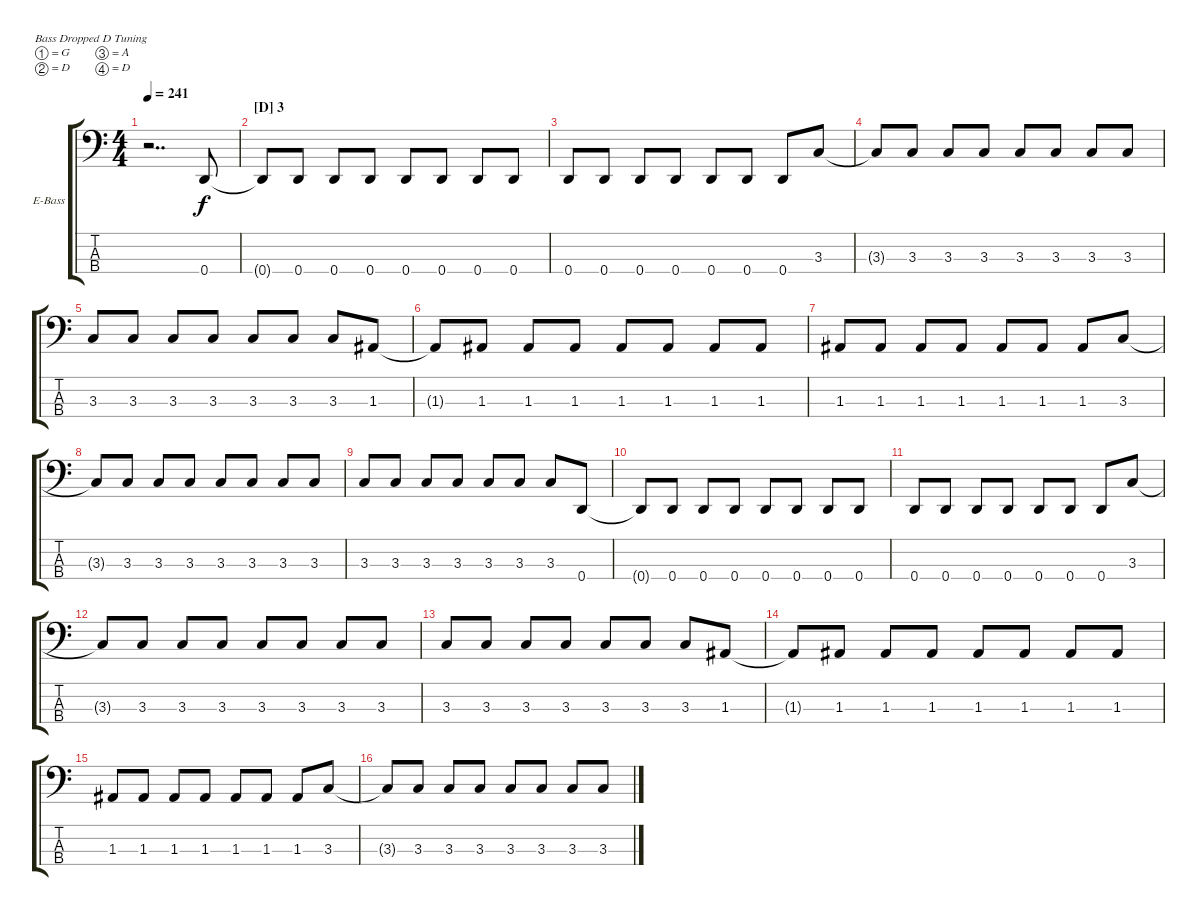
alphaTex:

\defaultSystemsLayout 4
\bracketExtendMode groupsimilarinstruments
\firstSystemTrackNameOrientation horizontal
\otherSystemsTrackNameOrientation horizontal
\track ("Electric Bass (Pick)" "E-Bass") {instrument electricbassfinger}
\staff {score tabs}
\tuning (G2 D2 A1 D1)
\ts (4 4)
\tempo 241
\clef f4
\ks c
r.2{dd dy f} 0.4.8 |
\section ("D" "3")
0.4{t}.8 0.4.8 0.4.8 0.4.8 0.4.8 0.4.8 0.4.8 0.4.8 |
0.4.8 0.4.8 0.4.8 0.4.8 0.4.8 0.4.8 0.4.8 3.3.8 |
3.3{t}.8 3.3.8 3.3.8 3.3.8 3.3.8 3.3.8 3.3.8 3.3.8 |
3.3.8 3.3.8 3.3.8 3.3.8 3.3.8 3.3.8 3.3.8 1.3.8 |
1.3{t}.8 1.3.8 1.3.8 1.3.8 1.3.8 1.3.8 1.3.8 1.3.8 |
1.3.8 1.3.8 1.3.8 1.3.8 1.3.8 1.3.8 1.3.8 3.3.8 |
3.3{t}.8 3.3.8 3.3.8 3.3.8 3.3.8 3.3.8 3.3.8 3.3.8 |
3.3.8 3.3.8 3.3.8 3.3.8 3.3.8 3.3.8 3.3.8 0.4.8 |
0.4{t}.8 0.4.8 0.4.8 0.4.8 0.4.8 0.4.8 0.4.8 0.4.8 |
0.4.8 0.4.8 0.4.8 0.4.8 0.4.8 0.4.8 0.4.8 3.3.8 |
3.3{t}.8 3.3.8 3.3.8 3.3.8 3.3.8 3.3.8 3.3.8 3.3.8 |
3.3.8 3.3.8 3.3.8 3.3.8 3.3.8 3.3.8 3.3.8 1.3.8 |
1.3{t}.8 1.3.8 1.3.8 1.3.8 1.3.8 1.3.8 1.3.8 1.3.8 |
1.3.8 1.3.8 1.3.8 1.3.8 1.3.8 1.3.8 1.3.8 3.3.8 |
3.3{t}.8 3.3.8 3.3.8 3.3.8 3.3.8 3.3.8 3.3.8 3.3.8
